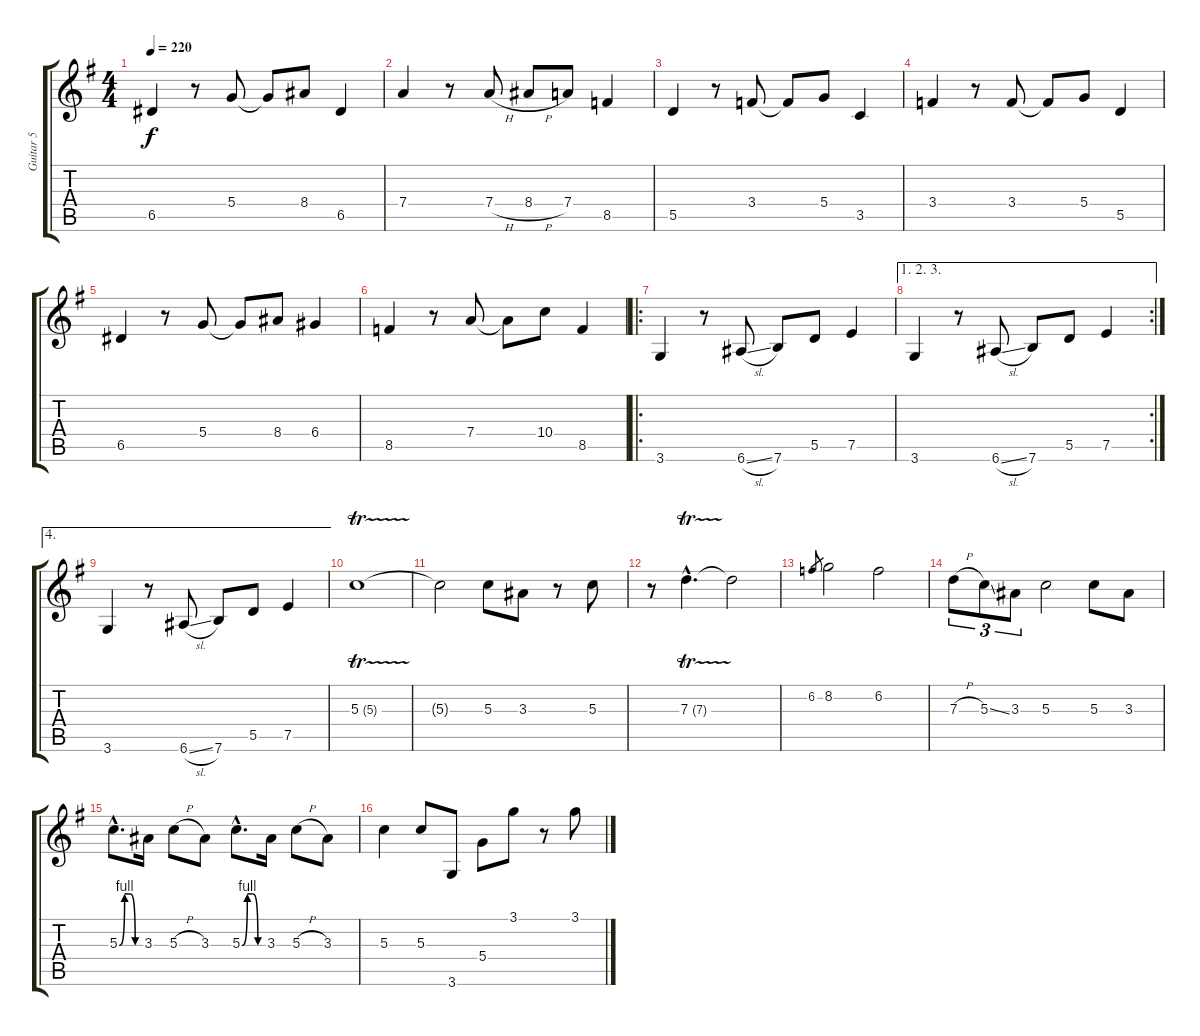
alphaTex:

\track ("Guitar 5" "Guitar 5") {instrument distortionguitar}
\staff {score tabs}
\tuning (E4 B3 G3 D3 A2 E2) {hide}
\ts (4 4)
\tempo 220
\clef g2
\ks g
6.5.4{dy f} r.8 5.4.8 5.4{t}.8 8.4.8 6.5.4 |
7.4.4 r.8 7.4{h}.8 8.4{h}.8 7.4.8 8.5.4 |
5.5.4 r.8 3.4.8 3.4{t}.8 5.4.8 3.5.4 |
3.4.4 r.8 3.4.8 3.4{t}.8 5.4.8 5.5.4 |
6.5.4 r.8 5.4.8 5.4{t}.8 8.4.8 6.4.4 |
8.5.4 r.8 7.4.8 7.4{t}.8 10.4.8 8.5.4 |
\ro
3.6.4 r.8 6.6{sl}.8 7.6.8 5.5.8 7.5.4 |
\ae (1 2 3)
\rc 2
3.6.4 r.8 6.6{sl}.8 7.6.8 5.5.8 7.5.4 |
\ae 4
3.6.4 r.8 6.6{sl}.8 7.6.8 5.5.8 7.5.4 |
5.3{tr (5 16)}.1 |
5.3{t}.2 5.3.8 3.3.8 r.8 5.3.8 |
r.8 7.3{tr (7 16) hac}.4{d} 7.3{t}.2 |
6.2.8{gr} 8.2.2 6.2.2 |
7.3{h}.8{tu (3 2)} 5.3{ss}.8{tu (3 2)} 3.3.8{tu (3 2)} 5.3.2 5.3.8 3.3.8 |
5.3{be (custom 0 0 15 4 30 4 45 0 60 0) hac}.8{d} 3.3.16 5.3{h}.8 3.3.8 5.3{be (custom 0 0 15 4 30 4 45 0 60 0) hac}.8{d} 3.3.16 5.3{h}.8 3.3.8 |
5.3.4 5.3.8 3.6.8 5.4.8 3.1.8 r.8 3.1.8
